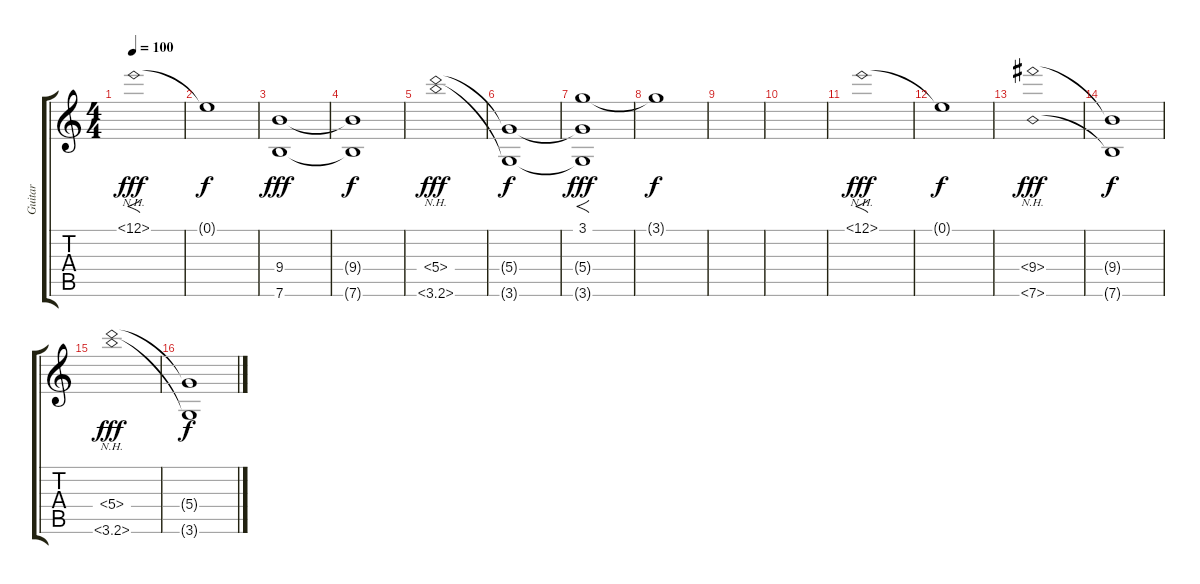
\track ("Guitar" "Guitar") {instrument overdrivenguitar}
\staff {score tabs}
\tuning (E4 B3 G3 D3 A2 E2) {hide}
\ts (4 4)
\tempo 100
\clef g2
\ks c
0.1{nh}.1{f dy fff} |
0.1{t}.1{dy f} |
(9.4 7.6).1{dy fff instrument overdrivenguitar} |
(9.4{t} 7.6{t}).1{dy f} |
(5.4{nh} 3.6{nh}).1{dy fff} |
(5.4{t} 3.6{t}).1{dy f} |
(3.1 5.4{t} 3.6{t}).1{f dy fff} |
3.1{t}.1{dy f} |
|
|
0.1{nh}.1{f dy fff} |
0.1{t}.1{dy f} |
(9.4{nh} 7.6{nh}).1{dy fff} |
(9.4{t} 7.6{t}).1{dy f} |
(5.4{nh} 3.6{nh}).1{dy fff} |
(5.4{t} 3.6{t}).1{dy f}
